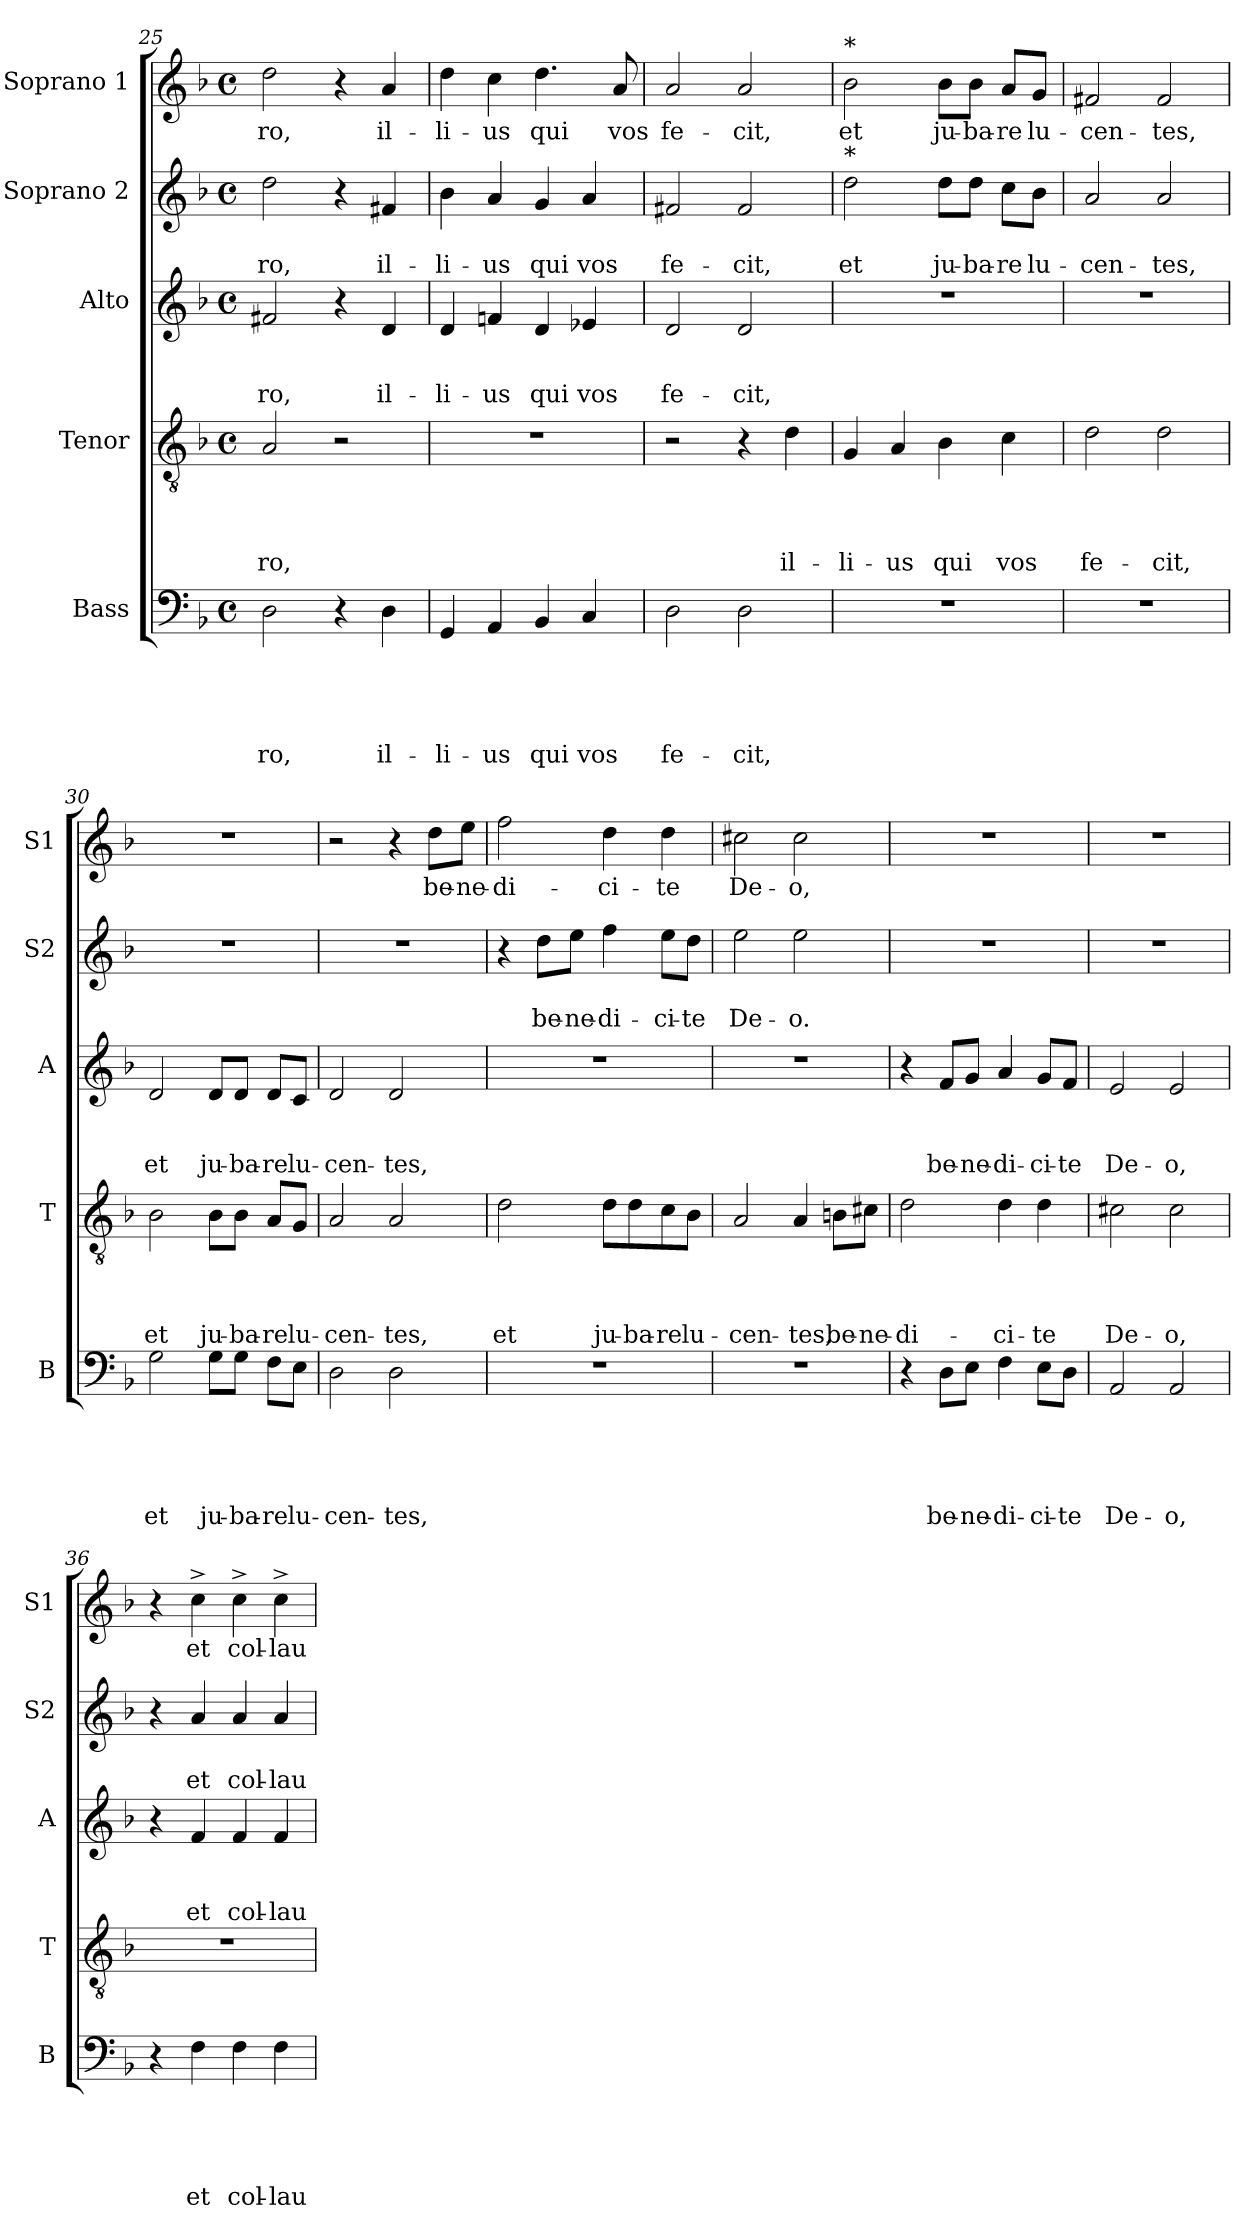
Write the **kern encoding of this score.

**kern	**text	**text	**text	**text	**text	**kern	**text	**text	**text	**text	**kern	**text	**text	**text	**kern	**text	**text	**kern	**text
*part5	*part5	*part5	*part5	*part5	*part5	*part4	*part4	*part4	*part4	*part4	*part3	*part3	*part3	*part3	*part2	*part2	*part2	*part1	*part1
*staff5	*staff5	*staff5	*staff5	*staff5	*staff5	*staff4	*staff4	*staff4	*staff4	*staff4	*staff3	*staff3	*staff3	*staff3	*staff2	*staff2	*staff2	*staff1	*staff1
*I"Bass	*	*	*	*	*	*I"Tenor	*	*	*	*	*I"Alto	*	*	*	*I"Soprano 2	*	*	*I"Soprano 1	*
*I'B	*	*	*	*	*	*I'T	*	*	*	*	*I'A	*	*	*	*I'S2	*	*	*I'S1	*
!!LO:LB:g=z
*clefF4	*	*	*	*	*	*clefGv2	*	*	*	*	*clefG2	*	*	*	*clefG2	*	*	*clefG2	*
*k[b-]	*	*	*	*	*	*k[b-]	*	*	*	*	*k[b-]	*	*	*	*k[b-]	*	*	*k[b-]	*
*F:	*	*	*	*	*	*F:	*	*	*	*	*F:	*	*	*	*F:	*	*	*F:	*
*M4/4	*	*	*	*	*	*M4/4	*	*	*	*	*M4/4	*	*	*	*M4/4	*	*	*M4/4	*
*met(c)	*	*	*	*	*	*met(c)	*	*	*	*	*met(c)	*	*	*	*met(c)	*	*	*met(c)	*
=25	=25	=25	=25	=25	=25	=25	=25	=25	=25	=25	=25	=25	=25	=25	=25	=25	=25	=25	=25
!	!	!	!	!	!LO:LY:b	!	!	!	!	!LO:LY:b	!	!	!	!LO:LY:b	!	!	!LO:LY:b	!	!LO:LY:b
2D\	.	.	.	.	-ro,	2A/	.	.	.	-ro,	2f#X/	.	.	-ro,	2dd\	.	-ro,	2dd\	-ro,
4r	.	.	.	.	.	2r	.	.	.	.	4r	.	.	.	4r	.	.	4r	.
!	!	!	!	!	!LO:LY:b	!	!	!	!	!	!	!	!	!LO:LY:b	!	!	!LO:LY:b	!	!LO:LY:b
4D\	.	.	.	.	il-	.	.	.	.	.	4d/	.	.	il-	4f#X/	.	il-	4a/	il-
=26	=26	=26	=26	=26	=26	=26	=26	=26	=26	=26	=26	=26	=26	=26	=26	=26	=26	=26	=26
!	!	!	!	!	!LO:LY:b	!	!	!	!	!	!	!	!	!LO:LY:b	!	!	!LO:LY:b	!	!LO:LY:b
4GG/	.	.	.	.	-li-	1r	.	.	.	.	4d/	.	.	-li-	4b-\	.	-li-	4dd\	-li-
!	!	!	!	!	!LO:LY:b	!	!	!	!	!	!	!	!	!LO:LY:b	!	!	!LO:LY:b	!	!LO:LY:b
4AA/	.	.	.	.	-us	.	.	.	.	.	4fn/	.	.	-us	4a/	.	-us	4cc\	-us
!	!	!	!	!	!LO:LY:b	!	!	!	!	!	!	!	!	!LO:LY:b	!	!	!LO:LY:b	!	!LO:LY:b
4BB-/	.	.	.	.	qui	.	.	.	.	.	4d/	.	.	qui	4g/	.	qui	4.dd\	qui
!	!	!	!	!	!LO:LY:b	!	!	!	!	!	!	!	!	!LO:LY:b	!	!	!LO:LY:b	!	!
4C/	.	.	.	.	vos	.	.	.	.	.	4e-X/	.	.	vos	4a/	.	vos	.	.
!	!	!	!	!	!	!	!	!	!	!	!	!	!	!	!	!	!	!	!LO:LY:b
.	.	.	.	.	.	.	.	.	.	.	.	.	.	.	.	.	.	8a/	vos
=27	=27	=27	=27	=27	=27	=27	=27	=27	=27	=27	=27	=27	=27	=27	=27	=27	=27	=27	=27
!	!	!	!	!	!LO:LY:b	!	!	!	!	!	!	!	!	!LO:LY:b	!	!	!LO:LY:b	!	!LO:LY:b
2D\	.	.	.	.	fe-	2r	.	.	.	.	2d/	.	.	fe-	2f#X/	.	fe-	2a/	fe-
!	!	!	!	!	!LO:LY:b	!	!	!	!	!	!	!	!	!LO:LY:b	!	!	!LO:LY:b	!	!LO:LY:b
2D\	.	.	.	.	-cit,	4r	.	.	.	.	2d/	.	.	-cit,	2f#/	.	-cit,	2a/	-cit,
!	!	!	!	!	!	!	!	!	!	!LO:LY:b	!	!	!	!	!	!	!	!	!
.	.	.	.	.	.	4d\	.	.	.	il-	.	.	.	.	.	.	.	.	.
=28	=28	=28	=28	=28	=28	=28	=28	=28	=28	=28	=28	=28	=28	=28	=28	=28	=28	=28	=28
!	!	!	!	!	!	!	!	!	!	!	!	!	!	!	!	!	!	!LO:TX:a:t=*	!
!	!	!	!	!	!	!	!	!	!	!	!	!	!	!	!LO:TX:a:t=*	!	!	!	!
!	!	!	!	!	!	!	!	!	!	!LO:LY:b	!	!	!	!	!	!	!LO:LY:b	!	!LO:LY:b
1r	.	.	.	.	.	4G/	.	.	.	-li-	1r	.	.	.	2dd\	.	et	2b-\	et
!	!	!	!	!	!	!	!	!	!	!LO:LY:b	!	!	!	!	!	!	!	!	!
.	.	.	.	.	.	4A/	.	.	.	-us	.	.	.	.	.	.	.	.	.
!	!	!	!	!	!	!	!	!	!	!LO:LY:b	!	!	!	!	!	!	!LO:LY:b	!	!LO:LY:b
.	.	.	.	.	.	4B-\	.	.	.	qui	.	.	.	.	8dd\L	.	ju-	8b-\L	ju-
!	!	!	!	!	!	!	!	!	!	!	!	!	!	!	!	!	!LO:LY:b	!	!LO:LY:b
.	.	.	.	.	.	.	.	.	.	.	.	.	.	.	8dd\J	.	-ba-	8b-\J	-ba-
!	!	!	!	!	!	!	!	!	!	!LO:LY:b	!	!	!	!	!	!	!LO:LY:b	!	!LO:LY:b
.	.	.	.	.	.	4c\	.	.	.	vos	.	.	.	.	8cc\L	.	-re	8a/L	-re
!	!	!	!	!	!	!	!	!	!	!	!	!	!	!	!	!	!LO:LY:b	!	!LO:LY:b
.	.	.	.	.	.	.	.	.	.	.	.	.	.	.	8b-\J	.	lu-	8g/J	lu-
=29	=29	=29	=29	=29	=29	=29	=29	=29	=29	=29	=29	=29	=29	=29	=29	=29	=29	=29	=29
!	!	!	!	!	!	!	!	!	!	!LO:LY:b	!	!	!	!	!	!	!LO:LY:b	!	!LO:LY:b
1r	.	.	.	.	.	2d\	.	.	.	fe-	1r	.	.	.	2a/	.	-cen-	2f#X/	-cen-
!	!	!	!	!	!	!	!	!	!	!LO:LY:b	!	!	!	!	!	!	!LO:LY:b	!	!LO:LY:b
.	.	.	.	.	.	2d\	.	.	.	-cit,	.	.	.	.	2a/	.	-tes,	2f#/	-tes,
!!LO:LB:g=z
=30	=30	=30	=30	=30	=30	=30	=30	=30	=30	=30	=30	=30	=30	=30	=30	=30	=30	=30	=30
!	!	!	!	!	!LO:LY:b	!	!	!	!	!LO:LY:b	!	!	!	!LO:LY:b	!	!	!	!	!
2G\	.	.	.	.	et	2B-\	.	.	.	et	2d/	.	.	et	1r	.	.	1r	.
!	!	!	!	!	!LO:LY:b	!	!	!	!	!LO:LY:b	!	!	!	!LO:LY:b	!	!	!	!	!
8G\L	.	.	.	.	ju-	8B-\L	.	.	.	ju-	8d/L	.	.	ju-	.	.	.	.	.
!	!	!	!	!	!LO:LY:b	!	!	!	!	!LO:LY:b	!	!	!	!LO:LY:b	!	!	!	!	!
8G\J	.	.	.	.	-ba-	8B-\J	.	.	.	-ba-	8d/J	.	.	-ba-	.	.	.	.	.
!	!	!	!	!	!LO:LY:b	!	!	!	!	!LO:LY:b	!	!	!	!LO:LY:b	!	!	!	!	!
8F\L	.	.	.	.	-re	8A/L	.	.	.	-re	8d/L	.	.	-re	.	.	.	.	.
!	!	!	!	!	!LO:LY:b	!	!	!	!	!LO:LY:b	!	!	!	!LO:LY:b	!	!	!	!	!
8E\J	.	.	.	.	lu-	8G/J	.	.	.	lu-	8c/J	.	.	lu-	.	.	.	.	.
=31	=31	=31	=31	=31	=31	=31	=31	=31	=31	=31	=31	=31	=31	=31	=31	=31	=31	=31	=31
!	!	!	!	!	!LO:LY:b	!	!	!	!	!LO:LY:b	!	!	!	!LO:LY:b	!	!	!	!	!
2D\	.	.	.	.	-cen-	2A/	.	.	.	-cen-	2d/	.	.	-cen-	1r	.	.	2r	.
!	!	!	!	!	!LO:LY:b	!	!	!	!	!LO:LY:b	!	!	!	!LO:LY:b	!	!	!	!	!
2D\	.	.	.	.	-tes,	2A/	.	.	.	-tes,	2d/	.	.	-tes,	.	.	.	4r	.
!	!	!	!	!	!	!	!	!	!	!	!	!	!	!	!	!	!	!	!LO:LY:b
.	.	.	.	.	.	.	.	.	.	.	.	.	.	.	.	.	.	8dd\L	be-
!	!	!	!	!	!	!	!	!	!	!	!	!	!	!	!	!	!	!	!LO:LY:b
.	.	.	.	.	.	.	.	.	.	.	.	.	.	.	.	.	.	8ee\J	-ne-
=32	=32	=32	=32	=32	=32	=32	=32	=32	=32	=32	=32	=32	=32	=32	=32	=32	=32	=32	=32
!	!	!	!	!	!	!	!	!	!	!LO:LY:b	!	!	!	!	!	!	!	!	!LO:LY:b
1r	.	.	.	.	.	2d\	.	.	.	et	1r	.	.	.	4r	.	.	2ff\	-di-
!	!	!	!	!	!	!	!	!	!	!	!	!	!	!	!	!	!LO:LY:b	!	!
.	.	.	.	.	.	.	.	.	.	.	.	.	.	.	8dd\L	.	be-	.	.
!	!	!	!	!	!	!	!	!	!	!	!	!	!	!	!	!	!LO:LY:b	!	!
.	.	.	.	.	.	.	.	.	.	.	.	.	.	.	8ee\J	.	-ne-	.	.
!	!	!	!	!	!	!	!	!	!	!LO:LY:b	!	!	!	!	!	!	!LO:LY:b	!	!LO:LY:b
.	.	.	.	.	.	8d\L	.	.	.	ju-	.	.	.	.	4ff\	.	-di-	4dd\	-ci-
!	!	!	!	!	!	!	!	!	!	!LO:LY:b	!	!	!	!	!	!	!	!	!
.	.	.	.	.	.	8d\	.	.	.	-ba-	.	.	.	.	.	.	.	.	.
!	!	!	!	!	!	!	!	!	!	!LO:LY:b	!	!	!	!	!	!	!LO:LY:b	!	!LO:LY:b
.	.	.	.	.	.	8c\	.	.	.	-re	.	.	.	.	8ee\L	.	-ci-	4dd\	-te
!	!	!	!	!	!	!	!	!	!	!LO:LY:b	!	!	!	!	!	!	!LO:LY:b	!	!
.	.	.	.	.	.	8B-\J	.	.	.	lu-	.	.	.	.	8dd\J	.	-te	.	.
=33	=33	=33	=33	=33	=33	=33	=33	=33	=33	=33	=33	=33	=33	=33	=33	=33	=33	=33	=33
!	!	!	!	!	!	!	!	!	!	!LO:LY:b	!	!	!	!	!	!	!LO:LY:b	!	!LO:LY:b
1r	.	.	.	.	.	2A/	.	.	.	-cen-	1r	.	.	.	2ee\	.	De-	2cc#X\	De-
!	!	!	!	!	!	!	!	!	!	!LO:LY:b	!	!	!	!	!	!	!LO:LY:b	!	!LO:LY:b
.	.	.	.	.	.	4A/	.	.	.	-tes,	.	.	.	.	2ee\	.	-o.	2cc#\	-o,
!	!	!	!	!	!	!	!	!	!	!LO:LY:b	!	!	!	!	!	!	!	!	!
.	.	.	.	.	.	8Bn\L	.	.	.	be-	.	.	.	.	.	.	.	.	.
!	!	!	!	!	!	!	!	!	!	!LO:LY:b	!	!	!	!	!	!	!	!	!
.	.	.	.	.	.	8c#X\J	.	.	.	-ne-	.	.	.	.	.	.	.	.	.
=34	=34	=34	=34	=34	=34	=34	=34	=34	=34	=34	=34	=34	=34	=34	=34	=34	=34	=34	=34
!	!	!	!	!	!	!	!	!	!	!LO:LY:b	!	!	!	!	!	!	!	!	!
4r	.	.	.	.	.	2d\	.	.	.	-di-	4r	.	.	.	1r	.	.	1r	.
!	!	!	!	!	!LO:LY:b	!	!	!	!	!	!	!	!	!LO:LY:b	!	!	!	!	!
8D\L	.	.	.	.	be-	.	.	.	.	.	8f/L	.	.	be-	.	.	.	.	.
!	!	!	!	!	!LO:LY:b	!	!	!	!	!	!	!	!	!LO:LY:b	!	!	!	!	!
8E\J	.	.	.	.	-ne-	.	.	.	.	.	8g/J	.	.	-ne-	.	.	.	.	.
!	!	!	!	!	!LO:LY:b	!	!	!	!	!LO:LY:b	!	!	!	!LO:LY:b	!	!	!	!	!
4F\	.	.	.	.	-di-	4d\	.	.	.	-ci-	4a/	.	.	-di-	.	.	.	.	.
!	!	!	!	!	!LO:LY:b	!	!	!	!	!LO:LY:b	!	!	!	!LO:LY:b	!	!	!	!	!
8E\L	.	.	.	.	-ci-	4d\	.	.	.	-te	8g/L	.	.	-ci-	.	.	.	.	.
!	!	!	!	!	!LO:LY:b	!	!	!	!	!	!	!	!	!LO:LY:b	!	!	!	!	!
8D\J	.	.	.	.	-te	.	.	.	.	.	8f/J	.	.	-te	.	.	.	.	.
!!LO:PB:g=z
=35	=35	=35	=35	=35	=35	=35	=35	=35	=35	=35	=35	=35	=35	=35	=35	=35	=35	=35	=35
!	!	!	!	!	!LO:LY:b	!	!	!	!	!LO:LY:b	!	!	!	!LO:LY:b	!	!	!	!	!
2AA/	.	.	.	.	De-	2c#X\	.	.	.	De-	2e/	.	.	De-	1r	.	.	1r	.
!	!	!	!	!	!LO:LY:b	!	!	!	!	!LO:LY:b	!	!	!	!LO:LY:b	!	!	!	!	!
2AA/	.	.	.	.	-o,	2c#\	.	.	.	-o,	2e/	.	.	-o,	.	.	.	.	.
=36	=36	=36	=36	=36	=36	=36	=36	=36	=36	=36	=36	=36	=36	=36	=36	=36	=36	=36	=36
4r	.	.	.	.	.	1r	.	.	.	.	4r	.	.	.	4r	.	.	4r	.
!	!	!	!	!	!LO:LY:b	!	!	!	!	!	!	!	!	!LO:LY:b	!	!	!LO:LY:b	!	!LO:LY:b
4F\	.	.	.	.	et	.	.	.	.	.	4f/	.	.	et	4a/	.	et	4cc^>\	et
!	!	!	!	!	!LO:LY:b	!	!	!	!	!	!	!	!	!LO:LY:b	!	!	!LO:LY:b	!	!LO:LY:b
4F\	.	.	.	.	col-	.	.	.	.	.	4f/	.	.	col-	4a/	.	col-	4cc^>\	col-
!	!	!	!	!	!LO:LY:b	!	!	!	!	!	!	!	!	!LO:LY:b	!	!	!LO:LY:b	!	!LO:LY:b
4F\	.	.	.	.	-lau-	.	.	.	.	.	4f/	.	.	-lau-	4a/	.	-lau-	4cc^>\	-lau-
=	=	=	=	=	=	=	=	=	=	=	=	=	=	=	=	=	=	=	=
*-	*-	*-	*-	*-	*-	*-	*-	*-	*-	*-	*-	*-	*-	*-	*-	*-	*-	*-	*-
